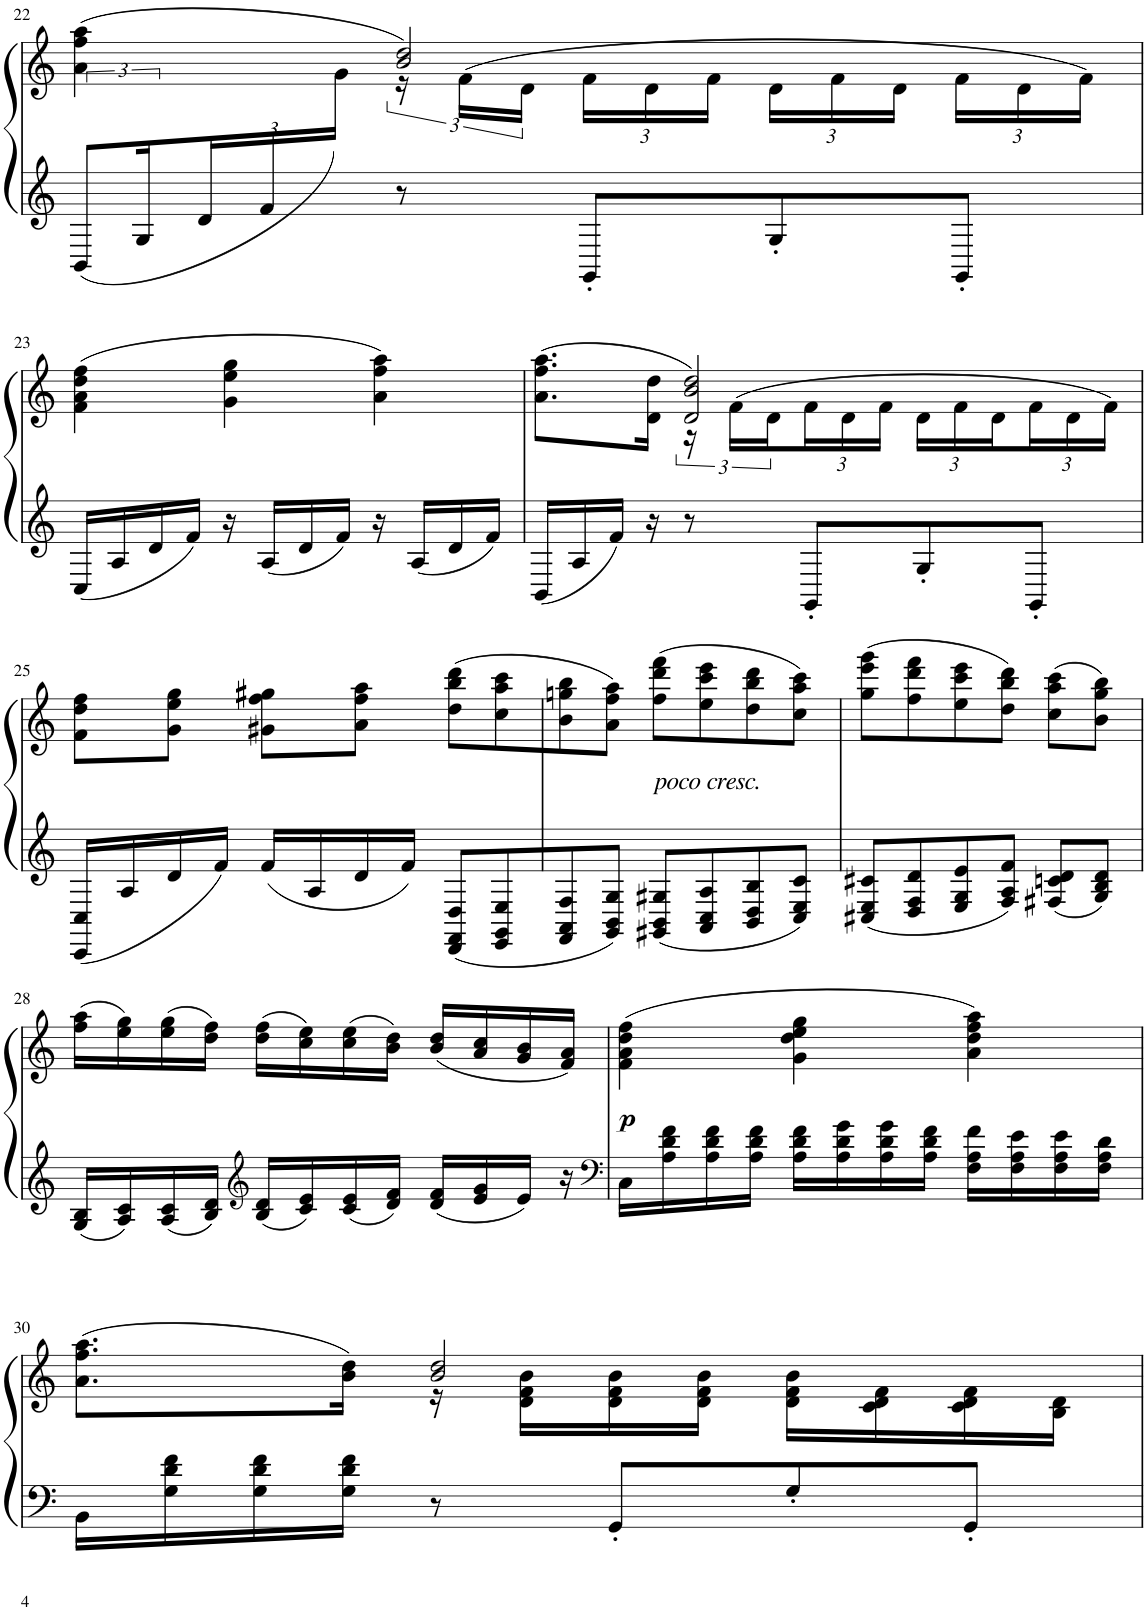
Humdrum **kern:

**kern	**kern	**dynam
*part1	*part1	*part1
*staff2	*staff1	*staff1/2
*I"Piano	*	*
*I'Pno	*	*
!!LO:PB:g=z
*clefG2	*clefG2	*
*k[]	*k[]	*
*M3/4	*M3/4	*
=22	=22	=22
*	*^	*
*	*	*^	*
12BB/L	4a\ 4ff\ 4aa\	4ryy	24%5ryy	.
24G/L	.	.	.	.
*Xbrackettup	*	*	*	*
24d/	.	.	.	.
24f/	.	.	.	.
24ryy	.	.	24g\JJ	.
8r	2b/ 2dd/	24r	2ryy	.
.	.	24f\LL	.	.
.	.	24d\JJ	.	.
*	*	*Xbrackettup	*	*
8GG'/L	.	24f\LL	.	.
.	.	24d\	.	.
.	.	24f\JJ	.	.
8G'/	.	24d\LL	.	.
.	.	24f\	.	.
.	.	24d\JJ	.	.
8GG'/J	.	24f\LL	.	.
.	.	24d\	.	.
.	.	24f\JJ	.	.
*	*v	*v	*v	*
!!LO:LB:g=z
=23	=23	=23
16C/LL	4f\ 4a\ 4dd\ 4ff\	.
16A/	.	.
16d/	.	.
16f/JJ	.	.
16r	4g\ 4ee\ 4gg\	.
16A/LL	.	.
16d/	.	.
16f/JJ	.	.
16r	4a\ 4ff\ 4aa\	.
16A/LL	.	.
16d/	.	.
16f/JJ	.	.
=24	=24	=24
*	*^	*
16BB/LL	8.a\ 8.ff\ 8.aa\L	4ryy	.
16A/	.	.	.
16f/JJ	.	.	.
16r	16d\ 16dd\Jk	.	.
*	*	*brackettup	*
8r	2d/ 2b/ 2dd/	24r	.
.	.	24f\LL	.
.	.	24d\	.
*	*	*Xbrackettup	*
8GG'/L	.	24f\	.
.	.	24d\	.
.	.	24f\JJ	.
8G'/	.	24d\LL	.
.	.	24f\	.
.	.	24d\	.
8GG'/J	.	24f\	.
.	.	24d\	.
.	.	24f\JJ	.
*	*v	*v	*
!!LO:LB:g=z
=25	=25	=25
16CC/ 16C/LL	8f\ 8dd\ 8ff\L	.
16A/	.	.
16d/	8g\ 8ee\ 8gg\J	.
16f/JJ	.	.
16f/LL	8g#X\ 8ff\ 8gg#X\L	.
16A/	.	.
16d/	8a\ 8ff\ 8aa\J	.
16f/JJ	.	.
8DD/ 8FF/ 8D/L	8dd\ 8bb\ 8ddd\L	.
8EE/ 8GG/ 8E/	8cc\ 8aa\ 8ccc\	.
=26	=26	=26
8FF/ 8AA/ 8F/	8b\ 8ggn\ 8bb\	.
8GG/ 8BB/ 8G/J	8a\ 8ff\ 8aa\J	.
!	!LO:TX:b:i:t=poco cresc.	!
8GG#X/ 8BB/ 8G#X/L	8ff\ 8ddd\ 8fff\L	.
8AA/ 8C/ 8A/	8ee\ 8ccc\ 8eee\	.
8BB/ 8D/ 8B/	8dd\ 8bb\ 8ddd\	.
8C/ 8E/ 8c/J	8cc\ 8aa\ 8ccc\J	.
=27	=27	=27
8C#X/ 8E/ 8c#X/L	8gg\ 8eee\ 8ggg\L	.
8D/ 8F/ 8d/	8ff\ 8ddd\ 8fff\	.
8E/ 8G/ 8e/	8ee\ 8ccc\ 8eee\	.
8F/ 8A/ 8f/J	8dd\ 8bb\ 8ddd\J	.
8F#X/ 8cn/ 8d/L	8cc\ 8aa\ 8ccc\L	.
8G/ 8B/ 8d/J	8b\ 8gg\ 8bb\J	.
!!LO:LB:g=z
=28	=28	=28
16G/ 16B/LL	16ff\ 16aa\LL	.
16A/ 16c/	16ee\ 16gg\	.
16A/ 16c/	16ee\ 16gg\	.
16B/ 16d/JJ	16dd\ 16ff\JJ	.
*clefG2	*	*
16B/ 16d/LL	16dd\ 16ff\LL	.
16c/ 16e/	16cc\ 16ee\	.
16c/ 16e/	16cc\ 16ee\	.
16d/ 16f/JJ	16b\ 16dd\JJ	.
16d/ 16f/LL	16b/ 16dd/LL	.
16e/ 16g/	16a/ 16cc/	.
16e/JJ	16g/ 16b/	.
16r	16f/ 16a/JJ	.
=29	=29	=29
*clefF4	*	*
!	!	!LO:DY:b
16C\LL	4f\ 4a\ 4dd\ 4ff\	p
16A\ 16d\ 16f\	.	.
16A\ 16d\ 16f\	.	.
16A\ 16d\ 16f\JJ	.	.
16A\ 16d\ 16f\LL	4g\ 4dd\ 4ee\ 4gg\	.
16A\ 16d\ 16g\	.	.
16A\ 16d\ 16g\	.	.
16A\ 16d\ 16f\JJ	.	.
16F\ 16A\ 16f\LL	4a\ 4dd\ 4ff\ 4aa\	.
16F\ 16A\ 16e\	.	.
16F\ 16A\ 16e\	.	.
16F\ 16A\ 16d\JJ	.	.
!!LO:LB:g=z
=30	=30	=30
*	*^	*
16BB\LL	8.a\ 8.ff\ 8.aa\L	4ryy	.
16G\ 16d\ 16f\	.	.	.
16G\ 16d\ 16f\	.	.	.
16G\ 16d\ 16f\JJ	16b\ 16dd\Jk	.	.
8r	2b/ 2dd/	16r	.
.	.	16d\ 16f\ 16b\LL	.
8GG'/L	.	16d\ 16f\ 16b\	.
.	.	16d\ 16f\ 16b\JJ	.
8G'/	.	16d\ 16f\ 16b\LL	.
.	.	16c\ 16d\ 16f\	.
8GG'/J	.	16c\ 16d\ 16f\	.
.	.	16B\ 16d\JJ	.
*	*v	*v	*
=	=	=
*-	*-	*-
